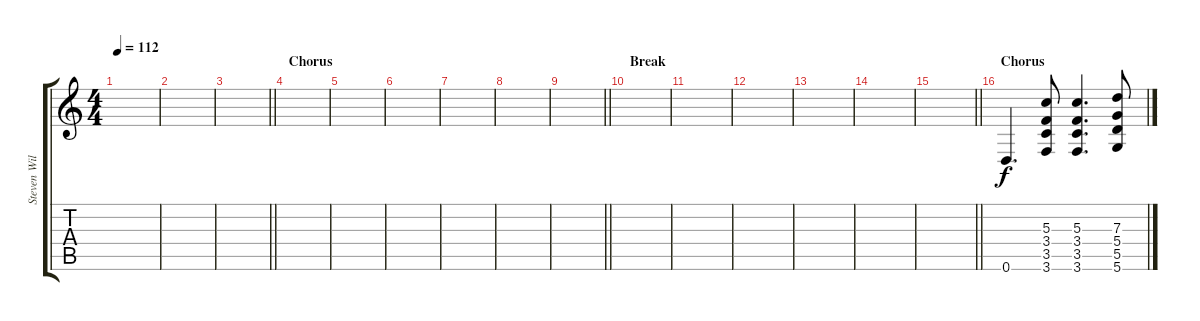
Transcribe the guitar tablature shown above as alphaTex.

\track ("Steven Wilson - Lead Guitar 2" "Steven Wil") {instrument electricguitarclean}
\staff {score tabs}
\tuning (E4 B3 G3 D3 A2 D2) {hide}
\ts (4 4)
\tempo 112
\clef g2
\ks c
|
|
\barLineRight lightlight
|
\section ("" "Chorus")
|
|
|
|
|
\barLineRight lightlight
|
\section ("" "Break")
|
|
|
|
|
\barLineRight lightlight
|
\section ("" "Chorus")
0.6.4{d} (5.3 3.4 3.5 3.6).8 (5.3 3.4 3.5 3.6).4{d} (7.3 5.4 5.5 5.6).8
